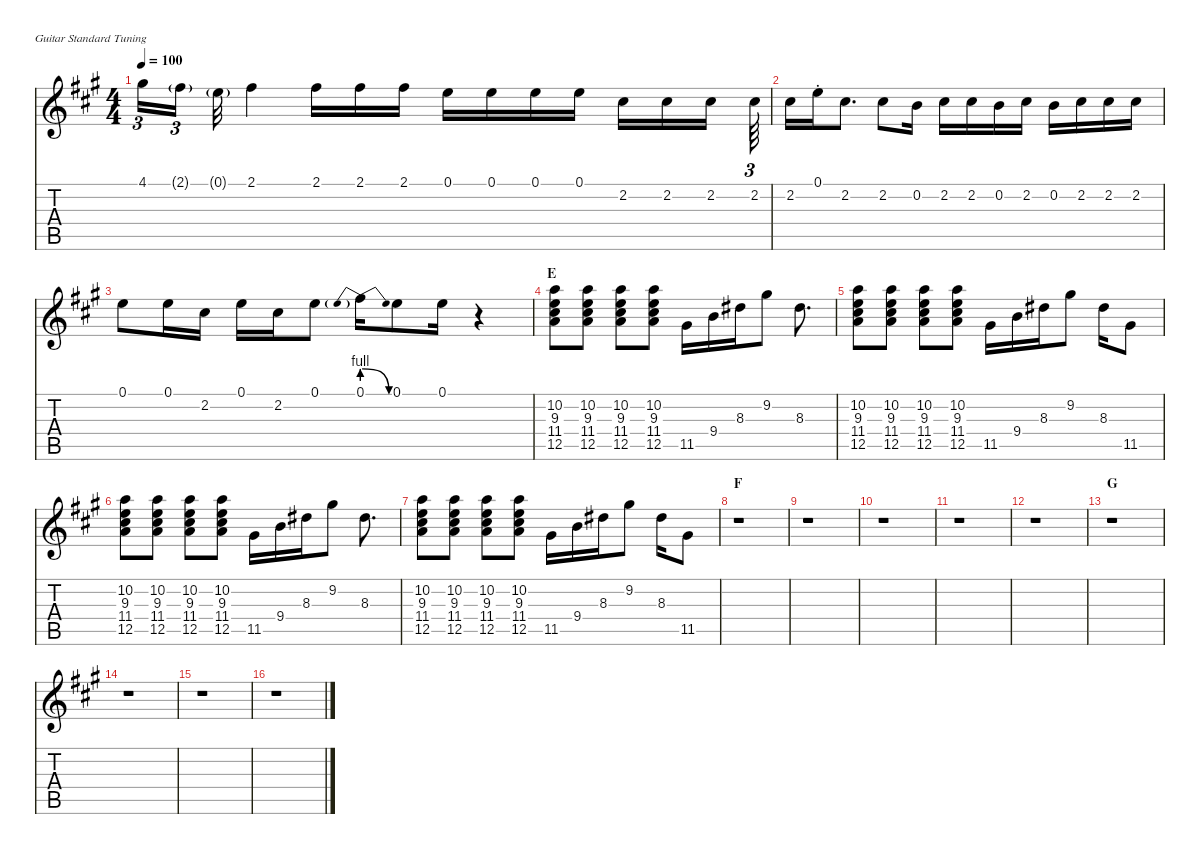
\defaultSystemsLayout 4
\hideDynamics
\bracketExtendMode nobrackets
\singleTrackTrackNamePolicy hidden
\multiTrackTrackNamePolicy hidden
\otherSystemsTrackNameOrientation horizontal
\track ("Guitar" "el.guit.") {defaultSystemsLayout 8 instrument electricguitarclean}
\staff {score tabs}
\tuning (E4 B3 G3 D3 A2 E2)
\ts (4 4)
\tempo 100
\clef g2
\ks a
4.1{acc #}.16{tu (3 2) dy fff beam Down} 2.1{g acc #}.16{tu (3 2) dy f beam Down} 0.1{g acc forcenatural}.32{beam Down} 2.1{acc #}.4{dy fff beam Down} 2.1{acc #}.16{beam Down} 2.1{acc #}.16{beam Down} 2.1{acc #}.16{beam Down} 0.1{acc forcenatural}.16{beam Down} 0.1{acc forcenatural}.16{beam Down} 0.1{acc forcenatural}.16{beam Down} 0.1{acc forcenatural}.16{beam Down} 2.2{acc #}.16{beam Down} 2.2{acc #}.16{beam Down} 2.2{acc #}.16{beam Down} 2.2{acc #}.64{tu (3 2) beam Down} |
2.2{acc #}.16{dy f beam Down} 0.1{st acc forcenatural}.16{beam Down} 2.2{acc #}.8{d dy fff beam Down} 2.2{acc #}.8{beam Down} 0.2{acc forcenatural}.16{beam Down} 2.2{acc #}.16{beam Down} 2.2{acc #}.16{beam Down} 0.2{acc forcenatural}.16{beam Down} 2.2{acc #}.16{beam Down} 0.2{acc forcenatural}.16{beam Down} 2.2{acc #}.16{beam Down} 2.2{acc #}.16{beam Down} 2.2{acc #}.16{dy f beam Down} |
0.1{acc forcenatural}.8{dy fff beam Down} 0.1{acc forcenatural}.16{beam Down} 2.2{acc #}.16{beam Down} 0.1{acc forcenatural}.16{beam Down} 2.2{acc #}.16{beam Down} 0.1{acc forcenatural}.8{beam Down} 0.1{be (prebendrelease 0 4 39.999998399999996 0)}.16{beam Down} 0.1{acc forcenatural}.8{beam Down} 0.1{acc forcenatural}.16{beam Down} r.4{beam Down} |
\section ("" "E")
(10.2{acc forcenatural} 9.3{acc forcenatural} 11.4{acc #} 12.5{acc forcenatural}).8{dy f beam Down} (10.2{acc forcenatural} 9.3{acc forcenatural} 11.4{acc #} 12.5{acc forcenatural}).8{beam Down} (10.2{acc forcenatural} 9.3{acc forcenatural} 11.4{acc #} 12.5{acc forcenatural}).8{beam Down} (10.2{acc forcenatural} 9.3{acc forcenatural} 11.4{acc #} 12.5{acc forcenatural}).8{beam Down} 11.5{acc #}.16{beam Down} 9.4{acc forcenatural}.16{beam Down} 8.3{acc #}.16{beam Down} 9.2{acc #}.8{beam Down} 8.3{acc #}.8{d beam Down} |
(10.2{acc forcenatural} 9.3{acc forcenatural} 11.4{acc #} 12.5{acc forcenatural}).8{beam Down} (10.2{acc forcenatural} 9.3{acc forcenatural} 11.4{acc #} 12.5{acc forcenatural}).8{beam Down} (10.2{acc forcenatural} 9.3{acc forcenatural} 11.4{acc #} 12.5{acc forcenatural}).8{beam Down} (10.2{acc forcenatural} 9.3{acc forcenatural} 11.4{acc #} 12.5{acc forcenatural}).8{beam Down} 11.5{acc #}.16{beam Down} 9.4{acc forcenatural}.16{beam Down} 8.3{acc #}.16{beam Down} 9.2{acc #}.8{beam Down} 8.3{acc #}.16{beam Down} 11.5{acc #}.8{beam Down} |
(10.2{acc forcenatural} 9.3{acc forcenatural} 11.4{acc #} 12.5{acc forcenatural}).8{beam Down} (10.2{acc forcenatural} 9.3{acc forcenatural} 11.4{acc #} 12.5{acc forcenatural}).8{beam Down} (10.2{acc forcenatural} 9.3{acc forcenatural} 11.4{acc #} 12.5{acc forcenatural}).8{beam Down} (10.2{acc forcenatural} 9.3{acc forcenatural} 11.4{acc #} 12.5{acc forcenatural}).8{beam Down} 11.5{acc #}.16{beam Down} 9.4{acc forcenatural}.16{beam Down} 8.3{acc #}.16{beam Down} 9.2{acc #}.8{beam Down} 8.3{acc #}.8{d beam Down} |
(10.2{acc forcenatural} 9.3{acc forcenatural} 11.4{acc #} 12.5{acc forcenatural}).8{beam Down} (10.2{acc forcenatural} 9.3{acc forcenatural} 11.4{acc #} 12.5{acc forcenatural}).8{beam Down} (10.2{acc forcenatural} 9.3{acc forcenatural} 11.4{acc #} 12.5{acc forcenatural}).8{beam Down} (10.2{acc forcenatural} 9.3{acc forcenatural} 11.4{acc #} 12.5{acc forcenatural}).8{beam Down} 11.5{acc #}.16{beam Down} 9.4{acc forcenatural}.16{beam Down} 8.3{acc #}.16{beam Down} 9.2{acc #}.8{beam Down} 8.3{acc #}.16{beam Down} 11.5{acc #}.8{beam Down} |
\section ("" "F")
r.1{beam Down} |
r.1{beam Down} |
r.1{beam Down} |
r.1{beam Down} |
r.1{beam Down} |
\section ("" "G")
r.1{beam Down} |
r.1{beam Down} |
r.1{beam Down} |
r.1{beam Down}
